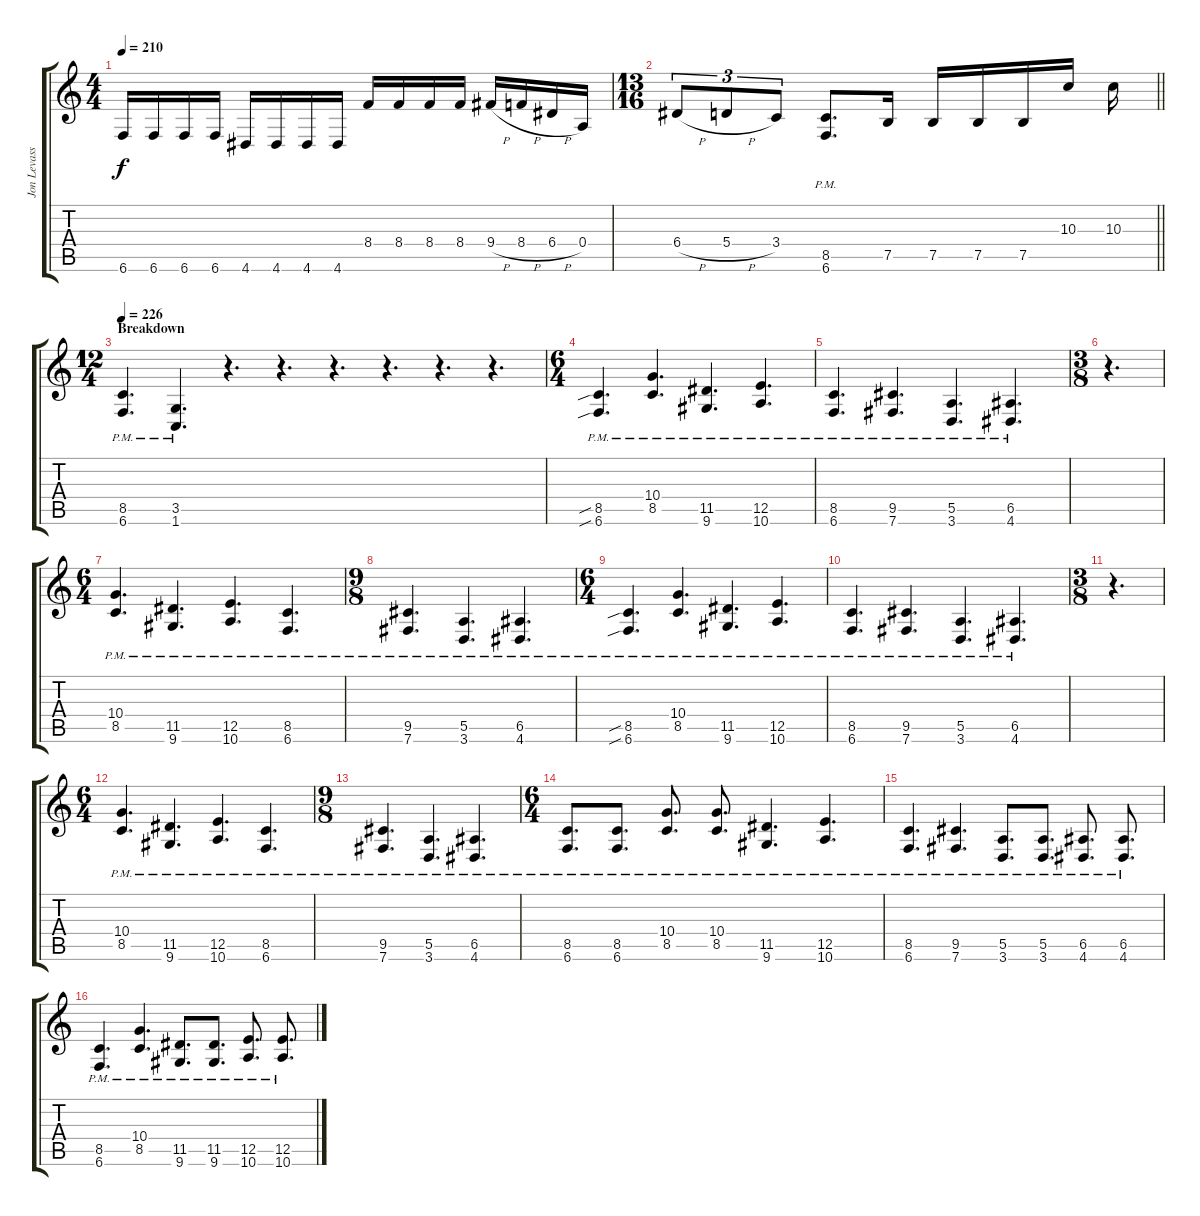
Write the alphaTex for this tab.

\track ("Jon Levasseur" "Jon Levass") {instrument distortionguitar}
\staff {score tabs}
\tuning (B3 Gb3 D3 A2 E2 B1) {hide}
\ts (4 4)
\tempo 210
\clef g2
\ks c
6.6.16{dy f} 6.6.16 6.6.16 6.6.16 4.6.16 4.6.16 4.6.16 4.6.16 8.4.16 8.4.16 8.4.16 8.4.16 9.4{h}.16 8.4{h}.16 6.4{h}.16 0.4.16 |
\ts (13 16)
\barLineRight lightlight
6.4{h}.8{tu (3 2)} 5.4{h}.8{tu (3 2)} 3.4.8{tu (3 2)} (8.5{pm} 6.6{pm}).8{d} 7.5.16 7.5.16 7.5.16 7.5.16 10.3.16 10.3.16 |
\ts (12 4)
\section ("" "Breakdown")
\tempo 226
(8.5{pm} 6.6{pm}).4{d} (3.5{pm} 1.6{pm}).4{d} r.4{d} r.4{d} r.4{d} r.4{d} r.4{d} r.4{d} |
\ts (6 4)
(8.5{sib pm} 6.6{sib pm}).4{d} (10.4{pm} 8.5{pm}).4{d} (11.5{pm} 9.6{pm}).4{d} (12.5{pm} 10.6{pm}).4{d} |
(8.5{pm} 6.6{pm}).4{d} (9.5{pm} 7.6{pm}).4{d} (5.5{pm} 3.6{pm}).4{d} (6.5{pm} 4.6{pm}).4{d} |
\ts (3 8)
r.4{d} |
\ts (6 4)
(10.4{pm} 8.5{pm}).4{d} (11.5{pm} 9.6{pm}).4{d} (12.5{pm} 10.6{pm}).4{d} (8.5{pm} 6.6{pm}).4{d} |
\ts (9 8)
(9.5{pm} 7.6{pm}).4{d} (5.5{pm} 3.6{pm}).4{d} (6.5{pm} 4.6{pm}).4{d} |
\ts (6 4)
(8.5{sib pm} 6.6{sib pm}).4{d} (10.4{pm} 8.5{pm}).4{d} (11.5{pm} 9.6{pm}).4{d} (12.5{pm} 10.6{pm}).4{d} |
(8.5{pm} 6.6{pm}).4{d} (9.5{pm} 7.6{pm}).4{d} (5.5{pm} 3.6{pm}).4{d} (6.5{pm} 4.6{pm}).4{d} |
\ts (3 8)
r.4{d} |
\ts (6 4)
(10.4{pm} 8.5{pm}).4{d} (11.5{pm} 9.6{pm}).4{d} (12.5{pm} 10.6{pm}).4{d} (8.5{pm} 6.6{pm}).4{d} |
\ts (9 8)
(9.5{pm} 7.6{pm}).4{d} (5.5{pm} 3.6{pm}).4{d} (6.5{pm} 4.6{pm}).4{d} |
\ts (6 4)
(8.5{pm} 6.6{pm}).8{d} (8.5{pm} 6.6{pm}).8{d} (10.4{pm} 8.5{pm}).8{d} (10.4{pm} 8.5{pm}).8{d} (11.5{pm} 9.6{pm}).4{d} (12.5{pm} 10.6{pm}).4{d} |
(8.5{pm} 6.6{pm}).4{d} (9.5{pm} 7.6{pm}).4{d} (5.5{pm} 3.6{pm}).8{d} (5.5{pm} 3.6{pm}).8{d} (6.5{pm} 4.6{pm}).8{d} (6.5{pm} 4.6{pm}).8{d} |
(8.5{pm} 6.6{pm}).4{d} (10.4{pm} 8.5{pm}).4{d} (11.5{pm} 9.6{pm}).8{d} (11.5{pm} 9.6{pm}).8{d} (12.5{pm} 10.6{pm}).8{d} (12.5{pm} 10.6{pm}).8{d}
